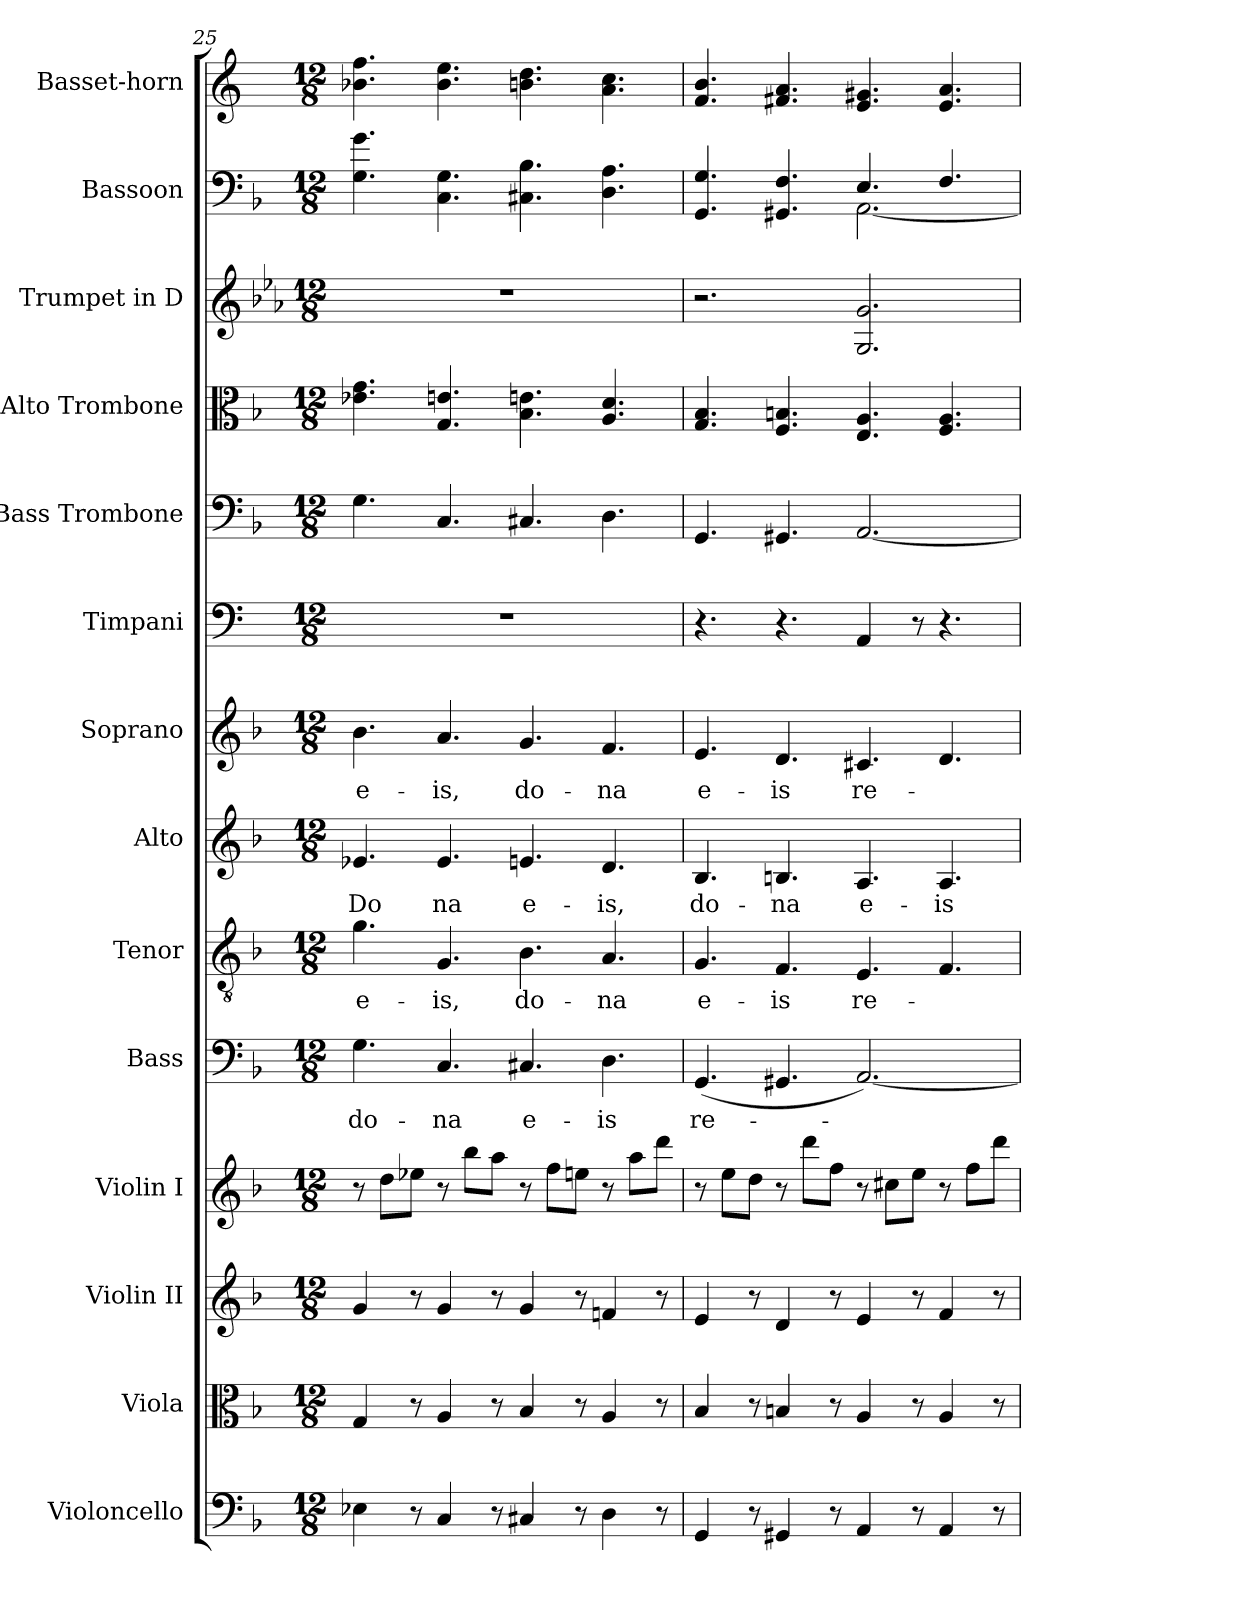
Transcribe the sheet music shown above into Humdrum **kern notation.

**kern	**kern	**kern	**kern	**kern	**text	**kern	**text	**kern	**text	**kern	**text	**kern	**kern	**kern	**kern	**kern	**kern
*part14	*part13	*part12	*part11	*part10	*part10	*part9	*part9	*part8	*part8	*part7	*part7	*part6	*part5	*part4	*part3	*part2	*part1
*staff14	*staff13	*staff12	*staff11	*staff10	*staff10	*staff9	*staff9	*staff8	*staff8	*staff7	*staff7	*staff6	*staff5	*staff4	*staff3	*staff2	*staff1
*I"Violoncello	*I"Viola	*I"Violin II	*I"Violin I	*I"Bass	*	*I"Tenor	*	*I"Alto	*	*I"Soprano	*	*I"Timpani	*I"Bass Trombone	*I"Alto Trombone	*I"Trumpet in D	*I"Bassoon	*I"Basset-horn
*I'Vc.	*I'Vla	*I'Vln II	*I'Vln I	*I'B.	*	*I'T.	*	*I'A.	*	*I'S.	*	*I'Timp.	*I'B. Tbn.	*I'A. Tbn.	*	*I'Bsn	*I'B.-hn
*clefF4	*clefC3	*clefG2	*clefG2	*clefF4	*	*clefGv2	*	*clefG2	*	*clefG2	*	*clefF4	*clefF4	*clefC3	*clefG2	*clefF4	*clefG2
*	*	*	*	*	*	*ITrd7c12	*	*	*	*	*	*	*	*	*ITrd-1c-2	*	*ITrd4c7
*k[b-]	*k[b-]	*k[b-]	*k[b-]	*k[b-]	*	*k[b-]	*	*k[b-]	*	*k[b-]	*	*k[]	*k[b-]	*k[b-]	*k[b-]	*k[b-]	*k[b-]
*F:	*F:	*F:	*F:	*F:	*	*F:	*	*F:	*	*F:	*	*C:	*F:	*F:	*F:	*F:	*F:
*M12/8	*M12/8	*M12/8	*M12/8	*M12/8	*	*M12/8	*	*M12/8	*	*M12/8	*	*M12/8	*M12/8	*M12/8	*M12/8	*M12/8	*M12/8
=25	=25	=25	=25	=25	=25	=25	=25	=25	=25	=25	=25	=25	=25	=25	=25	=25	=25
!	!	!	!	!	!LO:LY:b:color=#000000	!	!	!	!	!	!	!	!	!	!	!	!
!	!	!	!	!	!	!	!LO:LY:b:color=#000000	!	!	!	!	!	!	!	!	!	!
!	!	!	!	!	!	!	!	!	!LO:LY:b:color=#000000	!	!	!	!	!	!	!	!
!	!	!	!	!	!	!	!	!	!	!	!LO:LY:b:color=#000000	!LO:N:vis=1	!	!	!LO:N:vis=1	!	!
4E-Xi\	4Gi/	4gi/	8r	4.Gi\	do-	4.Gi\	e-	4.e-Xi/	Do	4.b-i\	e-	1.r	4.Gi\	4.e-Xi\ 4.gi	1.r	4.Gi\ 4.gi	4.e-Xi\ 4.b-i
.	.	.	8ddi\L	.	.	.	.	.	.	.	.	.	.	.	.	.	.
8r	8r	8r	8ee-Xi\J	.	.	.	.	.	.	.	.	.	.	.	.	.	.
!	!	!	!	!	!LO:LY:b:color=#000000	!	!	!	!	!	!	!	!	!	!	!	!
!	!	!	!	!	!	!	!LO:LY:b:color=#000000	!	!	!	!	!	!	!	!	!	!
!	!	!	!	!	!	!	!	!	!LO:LY:b:color=#000000	!	!	!	!	!	!	!	!
!	!	!	!	!	!	!	!	!	!	!	!LO:LY:b:color=#000000	!	!	!	!	!	!
4Ci/	4Ai/	4gi/	8r	4.Ci/	-na	4.GGi/	-is,	4.e-i/	na	4.ai/	-is,	.	4.Ci/	4.Gi/ 4.eni	.	4.Ci\ 4.Gi	4.e-i\ 4.ai
.	.	.	8bb-i\L	.	.	.	.	.	.	.	.	.	.	.	.	.	.
8r	8r	8r	8aai\J	.	.	.	.	.	.	.	.	.	.	.	.	.	.
!	!	!	!	!	!LO:LY:b:color=#000000	!	!	!	!	!	!	!	!	!	!	!	!
!	!	!	!	!	!	!	!LO:LY:b:color=#000000	!	!	!	!	!	!	!	!	!	!
!	!	!	!	!	!	!	!	!	!LO:LY:b:color=#000000	!	!	!	!	!	!	!	!
!	!	!	!	!	!	!	!	!	!	!	!LO:LY:b:color=#000000	!	!	!	!	!	!
4C#Xi/	4B-i/	4gi/	8r	4.C#Xi/	e-	4.BB-i\	do-	4.eni/	e-	4.gi/	do-	.	4.C#Xi/	4.B-i\ 4.eni	.	4.C#Xi\ 4.B-i	4.eni\ 4.gi
.	.	.	8ffi\L	.	.	.	.	.	.	.	.	.	.	.	.	.	.
8r	8r	8r	8eeni\J	.	.	.	.	.	.	.	.	.	.	.	.	.	.
!	!	!	!	!	!LO:LY:b:color=#000000	!	!	!	!	!	!	!	!	!	!	!	!
!	!	!	!	!	!	!	!LO:LY:b:color=#000000	!	!	!	!	!	!	!	!	!	!
!	!	!	!	!	!	!	!	!	!LO:LY:b:color=#000000	!	!	!	!	!	!	!	!
!	!	!	!	!	!	!	!	!	!	!	!LO:LY:b:color=#000000	!	!	!	!	!	!
4Di\	4Ai/	4fni/	8r	4.Di\	-is	4.AAi/	-na	4.di/	-is,	4.fi/	-na	.	4.Di\	4.Ai/ 4.di	.	4.Di\ 4.Ai	4.di\ 4.fi
.	.	.	8aai\L	.	.	.	.	.	.	.	.	.	.	.	.	.	.
8r	8r	8r	8dddi\J	.	.	.	.	.	.	.	.	.	.	.	.	.	.
=26	=26	=26	=26	=26	=26	=26	=26	=26	=26	=26	=26	=26	=26	=26	=26	=26	=26
!	!	!	!	!	!LO:LY:b:color=#000000	!	!	!	!	!	!	!	!	!	!	!	!
!	!	!	!	!	!	!	!LO:LY:b:color=#000000	!	!	!	!	!	!	!	!	!	!
!	!	!	!	!	!	!	!	!	!LO:LY:b:color=#000000	!	!	!	!	!	!	!	!
!	!	!	!	!	!	!	!	!	!	!	!LO:LY:b:color=#000000	!	!	!	!	!	!
*	*	*	*	*	*	*	*	*	*	*	*	*	*	*	*	*^	*
4GGi/	4B-i/	4ei/	8r	(4.GGi/	re-	4.GGi/	e-	4.B-i/	do-	4.ei/	e-	4.r	4.GGi/	4.Gi/ 4.B-i	2.r	4.GGi/ 4.Gi	2.ryy	4.B-i/ 4.ei
.	.	.	8eei\L	.	.	.	.	.	.	.	.	.	.	.	.	.	.	.
8r	8r	8r	8ddi\J	.	.	.	.	.	.	.	.	.	.	.	.	.	.	.
!	!	!	!	!	!	!	!LO:LY:b:color=#000000	!	!	!	!	!	!	!	!	!	!	!
!	!	!	!	!	!	!	!	!	!LO:LY:b:color=#000000	!	!	!	!	!	!	!	!	!
!	!	!	!	!	!	!	!	!	!	!	!LO:LY:b:color=#000000	!	!	!	!	!	!	!
4GG#Xi/	4Bni/	4di/	8r	4.GG#Xi/	.	4.FFi/	-is	4.Bni/	-na	4.di/	-is	4.r	4.GG#Xi/	4.Fi/ 4.Bni	.	4.GG#Xi/ 4.Fi	.	4.Bni/ 4.di
.	.	.	8dddi\L	.	.	.	.	.	.	.	.	.	.	.	.	.	.	.
8r	8r	8r	8ffi\J	.	.	.	.	.	.	.	.	.	.	.	.	.	.	.
!	!	!	!	!	!	!	!LO:LY:b:color=#000000	!	!	!	!	!	!	!	!	!	!	!
!	!	!	!	!	!	!	!	!	!LO:LY:b:color=#000000	!	!	!	!	!	!	!	!	!
!	!	!	!	!	!	!	!	!	!	!	!LO:LY:b:color=#000000	!	!	!	!	!	!	!
4AAi/	4Ai/	4ei/	8r	[2.AAi/)	.	4.EEi/	re-	4.Ai/	e-	4.c#Xi/	re-	4AAi/	[2.AAi/	4.Ei/ 4.Ai	2.Ai/ 2.ai	4.Ei/	[2.AAi\	4.Ai/ 4.c#Xi
.	.	.	8cc#Xi\L	.	.	.	.	.	.	.	.	.	.	.	.	.	.	.
8r	8r	8r	8eei\J	.	.	.	.	.	.	.	.	8r	.	.	.	.	.	.
!	!	!	!	!	!	!	!	!	!LO:LY:b:color=#000000	!	!	!	!	!	!	!	!	!
4AAi/	4Ai/	4fi/	8r	.	.	4.FFi/	.	4.Ai/	-is	4.di/	.	4.r	.	4.Fi/ 4.Ai	.	4.Fi/	.	4.Ai/ 4.di
.	.	.	8ffi\L	.	.	.	.	.	.	.	.	.	.	.	.	.	.	.
8r	8r	8r	8dddi\J	.	.	.	.	.	.	.	.	.	.	.	.	.	.	.
*	*	*	*	*	*	*	*	*	*	*	*	*	*	*	*	*v	*v	*
=	=	=	=	=	=	=	=	=	=	=	=	=	=	=	=	=	=
*-	*-	*-	*-	*-	*-	*-	*-	*-	*-	*-	*-	*-	*-	*-	*-	*-	*-
